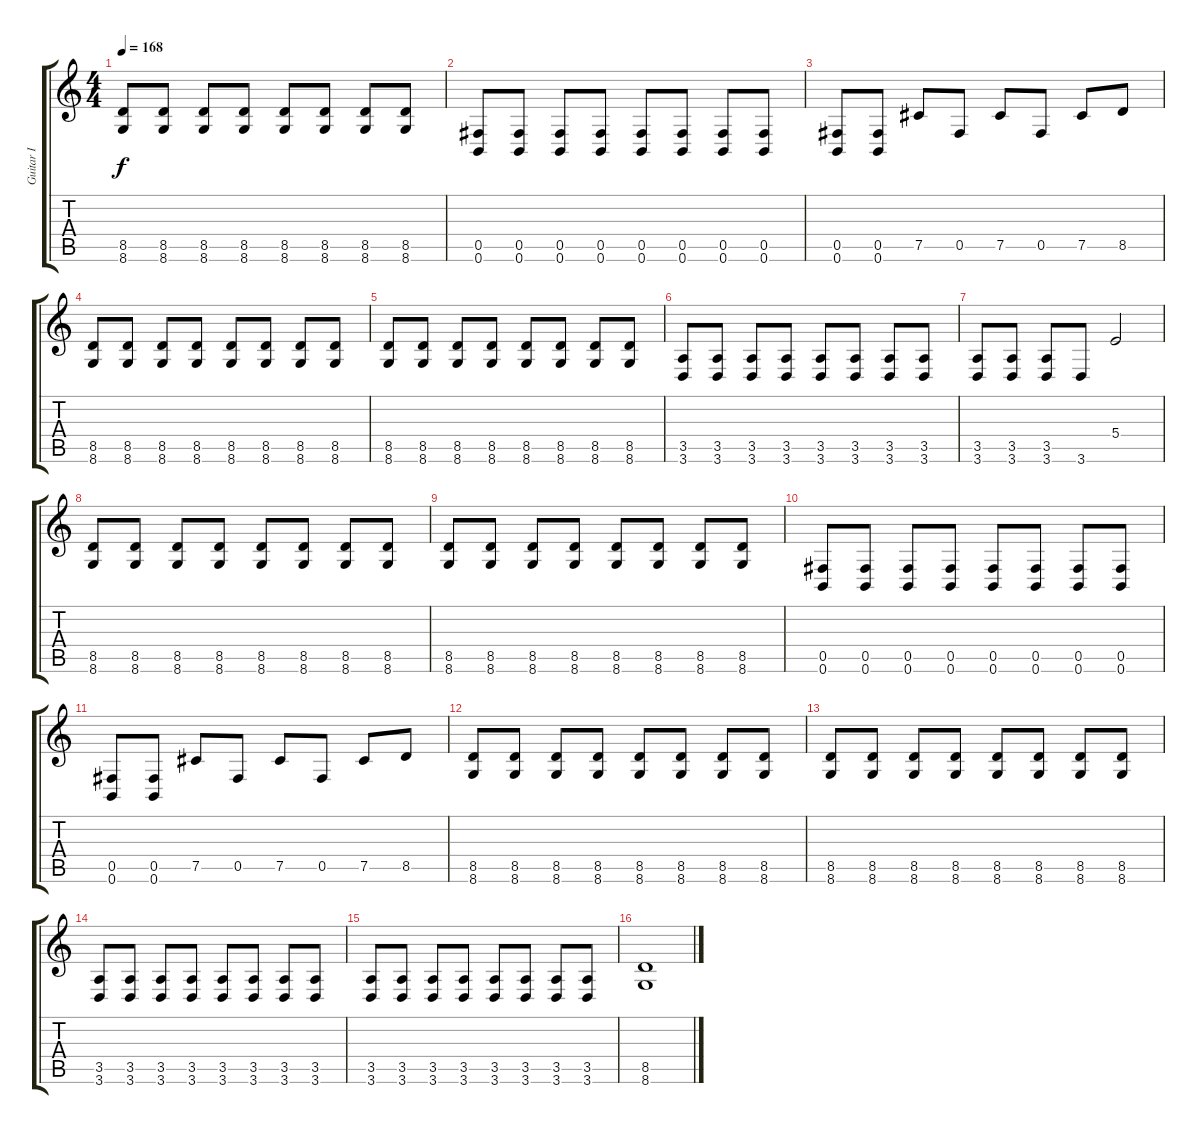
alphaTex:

\track ("Guitar I" "Guitar I") {instrument distortionguitar}
\staff {score tabs}
\tuning (Db4 Ab3 E3 B2 Gb2 B1) {hide}
\ts (4 4)
\tempo 168
\clef g2
\ks c
(8.5 8.6).8{dy f} (8.5 8.6).8 (8.5 8.6).8 (8.5 8.6).8 (8.5 8.6).8 (8.5 8.6).8 (8.5 8.6).8 (8.5 8.6).8 |
(0.5 0.6).8 (0.5 0.6).8 (0.5 0.6).8 (0.5 0.6).8 (0.5 0.6).8 (0.5 0.6).8 (0.5 0.6).8 (0.5 0.6).8 |
(0.5 0.6).8 (0.5 0.6).8 7.5.8 0.5.8 7.5.8 0.5.8 7.5.8 8.5.8 |
(8.5 8.6).8 (8.5 8.6).8 (8.5 8.6).8 (8.5 8.6).8 (8.5 8.6).8 (8.5 8.6).8 (8.5 8.6).8 (8.5 8.6).8 |
(8.5 8.6).8 (8.5 8.6).8 (8.5 8.6).8 (8.5 8.6).8 (8.5 8.6).8 (8.5 8.6).8 (8.5 8.6).8 (8.5 8.6).8 |
(3.5 3.6).8 (3.5 3.6).8 (3.5 3.6).8 (3.5 3.6).8 (3.5 3.6).8 (3.5 3.6).8 (3.5 3.6).8 (3.5 3.6).8 |
(3.5 3.6).8 (3.5 3.6).8 (3.5 3.6).8 3.6.8 5.4.2 |
(8.5 8.6).8 (8.5 8.6).8 (8.5 8.6).8 (8.5 8.6).8 (8.5 8.6).8 (8.5 8.6).8 (8.5 8.6).8 (8.5 8.6).8 |
(8.5 8.6).8 (8.5 8.6).8 (8.5 8.6).8 (8.5 8.6).8 (8.5 8.6).8 (8.5 8.6).8 (8.5 8.6).8 (8.5 8.6).8 |
(0.5 0.6).8 (0.5 0.6).8 (0.5 0.6).8 (0.5 0.6).8 (0.5 0.6).8 (0.5 0.6).8 (0.5 0.6).8 (0.5 0.6).8 |
(0.5 0.6).8 (0.5 0.6).8 7.5.8 0.5.8 7.5.8 0.5.8 7.5.8 8.5.8 |
(8.5 8.6).8 (8.5 8.6).8 (8.5 8.6).8 (8.5 8.6).8 (8.5 8.6).8 (8.5 8.6).8 (8.5 8.6).8 (8.5 8.6).8 |
(8.5 8.6).8 (8.5 8.6).8 (8.5 8.6).8 (8.5 8.6).8 (8.5 8.6).8 (8.5 8.6).8 (8.5 8.6).8 (8.5 8.6).8 |
(3.5 3.6).8 (3.5 3.6).8 (3.5 3.6).8 (3.5 3.6).8 (3.5 3.6).8 (3.5 3.6).8 (3.5 3.6).8 (3.5 3.6).8 |
(3.5 3.6).8 (3.5 3.6).8 (3.5 3.6).8 (3.5 3.6).8 (3.5 3.6).8 (3.5 3.6).8 (3.5 3.6).8 (3.5 3.6).8 |
(8.5 8.6).1
